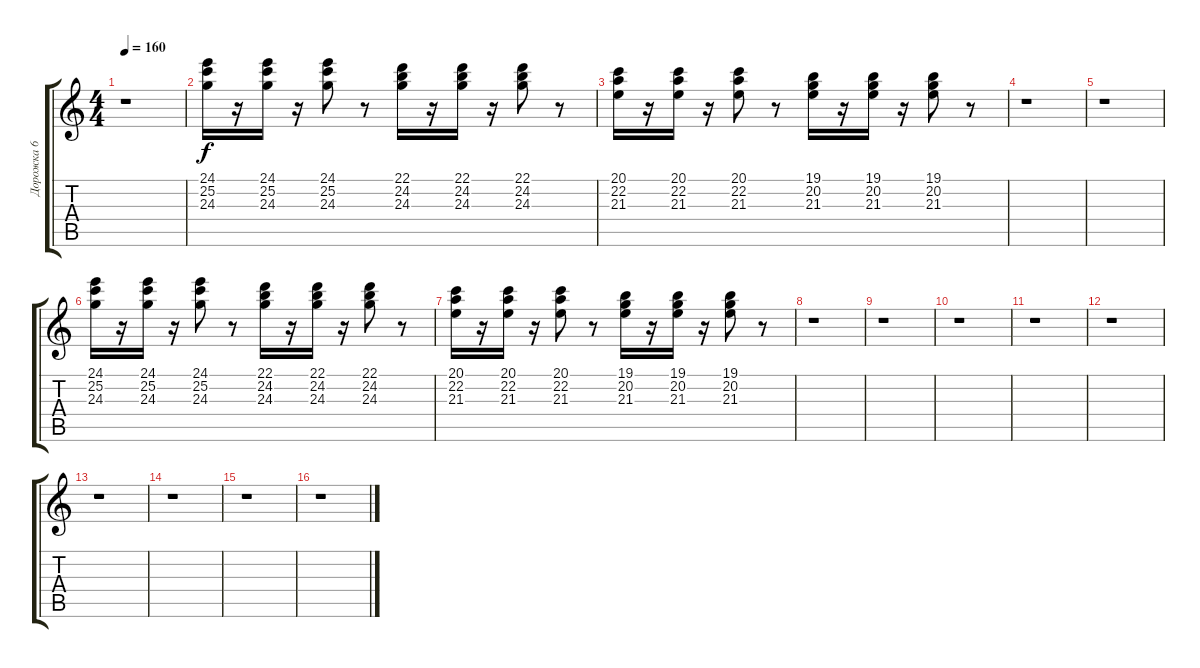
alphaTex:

\track ("Дорожка 6" "Дорожка 6") {instrument stringensemble1}
\staff {score tabs}
\tuning (E4 B3 G3 D3 A2 E2) {hide}
\ts (4 4)
\tempo 160
\clef g2
\ks c
r.1{dy f} |
(24.1 25.2 24.3).16 r.16 (24.1 25.2 24.3).16 r.16 (24.1 25.2 24.3).8 r.8 (22.1 24.2 24.3).16 r.16 (22.1 24.2 24.3).16 r.16 (22.1 24.2 24.3).8 r.8 |
(20.1 22.2 21.3).16 r.16 (20.1 22.2 21.3).16 r.16 (20.1 22.2 21.3).8 r.8 (19.1 20.2 21.3).16 r.16 (19.1 20.2 21.3).16 r.16 (19.1 20.2 21.3).8 r.8 |
r.1 |
r.1 |
(24.1 25.2 24.3).16 r.16 (24.1 25.2 24.3).16 r.16 (24.1 25.2 24.3).8 r.8 (22.1 24.2 24.3).16 r.16 (22.1 24.2 24.3).16 r.16 (22.1 24.2 24.3).8 r.8 |
(20.1 22.2 21.3).16 r.16 (20.1 22.2 21.3).16 r.16 (20.1 22.2 21.3).8 r.8 (19.1 20.2 21.3).16 r.16 (19.1 20.2 21.3).16 r.16 (19.1 20.2 21.3).8 r.8 |
r.1 |
r.1 |
r.1 |
r.1 |
r.1 |
r.1 |
r.1 |
r.1 |
r.1
